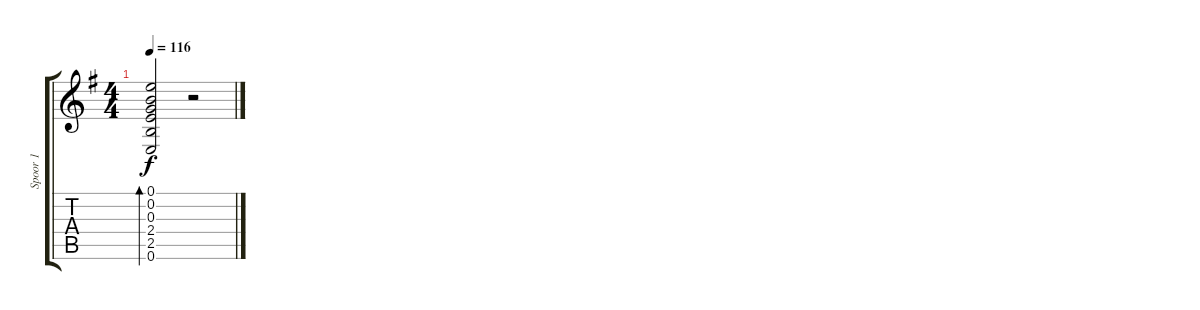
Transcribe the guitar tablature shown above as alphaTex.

\track ("Spoor 1" "Spoor 1") {instrument acousticguitarnylon}
\staff {score tabs}
\tuning (E4 B3 G3 D3 A2 E2) {hide}
\ts (4 4)
\tempo 116
\clef g2
\ks g
(0.1 0.2 0.3 2.4 2.5 0.6).2{bd 240 dy f} r.2
